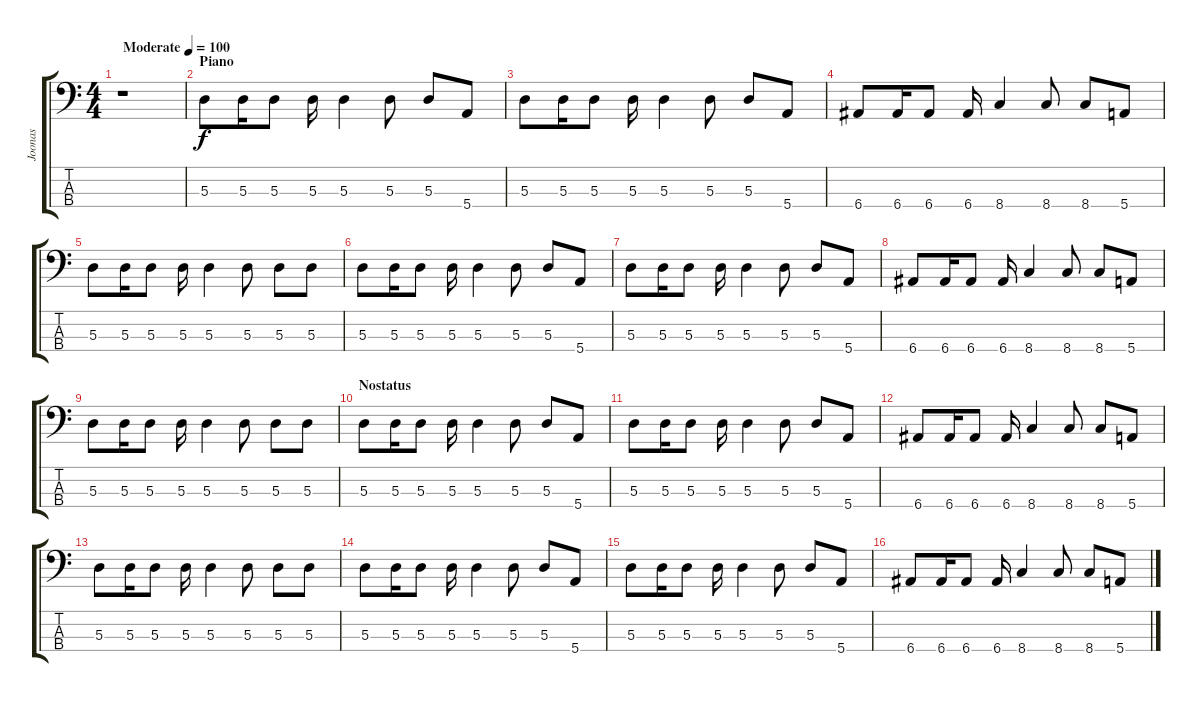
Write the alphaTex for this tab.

\track ("Joonas" "Joonas") {instrument electricbasspick}
\staff {score tabs}
\tuning (G2 D2 A1 E1) {hide}
\ts (4 4)
\tempo (100 "Moderate")
\clef f4
\ks c
r.1{dy f instrument electricbasspick} |
\section ("" "Piano")
5.3.8 5.3.16 5.3.8 5.3.16 5.3.4 5.3.8 5.3.8 5.4.8 |
5.3.8 5.3.16 5.3.8 5.3.16 5.3.4 5.3.8 5.3.8 5.4.8 |
6.4.8 6.4.16 6.4.8 6.4.16 8.4.4 8.4.8 8.4.8 5.4.8 |
5.3.8 5.3.16 5.3.8 5.3.16 5.3.4 5.3.8 5.3.8 5.3.8 |
5.3.8 5.3.16 5.3.8 5.3.16 5.3.4 5.3.8 5.3.8 5.4.8 |
5.3.8 5.3.16 5.3.8 5.3.16 5.3.4 5.3.8 5.3.8 5.4.8 |
6.4.8 6.4.16 6.4.8 6.4.16 8.4.4 8.4.8 8.4.8 5.4.8 |
5.3.8 5.3.16 5.3.8 5.3.16 5.3.4 5.3.8 5.3.8 5.3.8 |
\section ("" "Nostatus")
5.3.8 5.3.16 5.3.8 5.3.16 5.3.4 5.3.8 5.3.8 5.4.8 |
5.3.8 5.3.16 5.3.8 5.3.16 5.3.4 5.3.8 5.3.8 5.4.8 |
6.4.8 6.4.16 6.4.8 6.4.16 8.4.4 8.4.8 8.4.8 5.4.8 |
5.3.8 5.3.16 5.3.8 5.3.16 5.3.4 5.3.8 5.3.8 5.3.8 |
5.3.8 5.3.16 5.3.8 5.3.16 5.3.4 5.3.8 5.3.8 5.4.8 |
5.3.8 5.3.16 5.3.8 5.3.16 5.3.4 5.3.8 5.3.8 5.4.8 |
6.4.8 6.4.16 6.4.8 6.4.16 8.4.4 8.4.8 8.4.8 5.4.8
